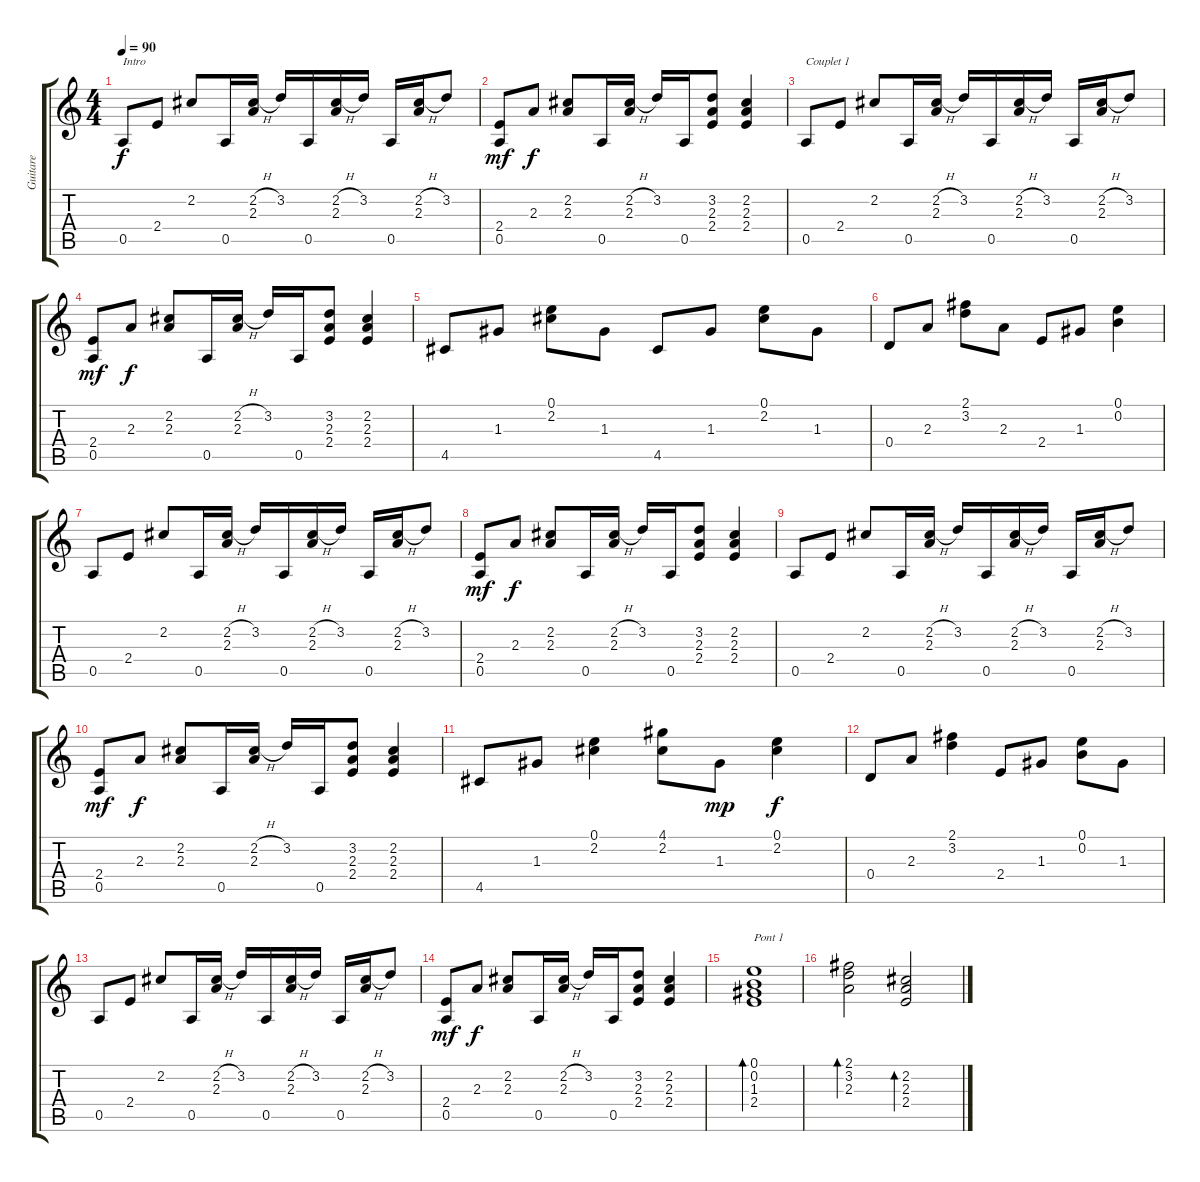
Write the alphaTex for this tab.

\track ("Guitare" "Guitare") {instrument acousticguitarsteel}
\staff {score tabs}
\tuning (E4 B3 G3 D3 A2 E2) {hide}
\ts (4 4)
\tempo 90
\clef g2
\ks c
0.5.8{txt "Intro" dy f instrument acousticguitarsteel} 2.4.8 2.2.8 0.5.16 (2.2{h} 2.3).16 3.2.16 0.5.16 (2.2{h} 2.3).16 3.2.16 0.5.16 (2.2{h} 2.3).16 3.2.8 |
(2.4 0.5).8{dy mf} 2.3.8{dy f} (2.2 2.3).8 0.5.16 (2.2{h} 2.3).16 3.2.16 0.5.16 (3.2 2.3 2.4).8 (2.2 2.3 2.4).4 |
0.5.8{txt "Couplet 1"} 2.4.8 2.2.8 0.5.16 (2.2{h} 2.3).16 3.2.16 0.5.16 (2.2{h} 2.3).16 3.2.16 0.5.16 (2.2{h} 2.3).16 3.2.8 |
(2.4 0.5).8{dy mf} 2.3.8{dy f} (2.2 2.3).8 0.5.16 (2.2{h} 2.3).16 3.2.16 0.5.16 (3.2 2.3 2.4).8 (2.2 2.3 2.4).4 |
4.5.8 1.3.8 (0.1 2.2).8 1.3.8 4.5.8 1.3.8 (0.1 2.2).8 1.3.8 |
0.4.8 2.3.8 (2.1 3.2).8 2.3.8 2.4.8 1.3.8 (0.1 0.2).4 |
0.5.8 2.4.8 2.2.8 0.5.16 (2.2{h} 2.3).16 3.2.16 0.5.16 (2.2{h} 2.3).16 3.2.16 0.5.16 (2.2{h} 2.3).16 3.2.8 |
(2.4 0.5).8{dy mf} 2.3.8{dy f} (2.2 2.3).8 0.5.16 (2.2{h} 2.3).16 3.2.16 0.5.16 (3.2 2.3 2.4).8 (2.2 2.3 2.4).4 |
0.5.8 2.4.8 2.2.8 0.5.16 (2.2{h} 2.3).16 3.2.16 0.5.16 (2.2{h} 2.3).16 3.2.16 0.5.16 (2.2{h} 2.3).16 3.2.8 |
(2.4 0.5).8{dy mf} 2.3.8{dy f} (2.2 2.3).8 0.5.16 (2.2{h} 2.3).16 3.2.16 0.5.16 (3.2 2.3 2.4).8 (2.2 2.3 2.4).4 |
4.5.8 1.3.8 (0.1 2.2).4 (4.1 2.2).8 1.3.8{dy mp} (0.1 2.2).4{dy f} |
0.4.8 2.3.8 (2.1 3.2).4 2.4.8 1.3.8 (0.1 0.2).8 1.3.8 |
0.5.8 2.4.8 2.2.8 0.5.16 (2.2{h} 2.3).16 3.2.16 0.5.16 (2.2{h} 2.3).16 3.2.16 0.5.16 (2.2{h} 2.3).16 3.2.8 |
(2.4 0.5).8{dy mf} 2.3.8{dy f} (2.2 2.3).8 0.5.16 (2.2{h} 2.3).16 3.2.16 0.5.16 (3.2 2.3 2.4).8 (2.2 2.3 2.4).4 |
(0.1 0.2 1.3 2.4).1{bd 240 txt "Pont 1"} |
(2.1 3.2 2.3).2{bd 240} (2.2 2.3 2.4).2{bd 240}
